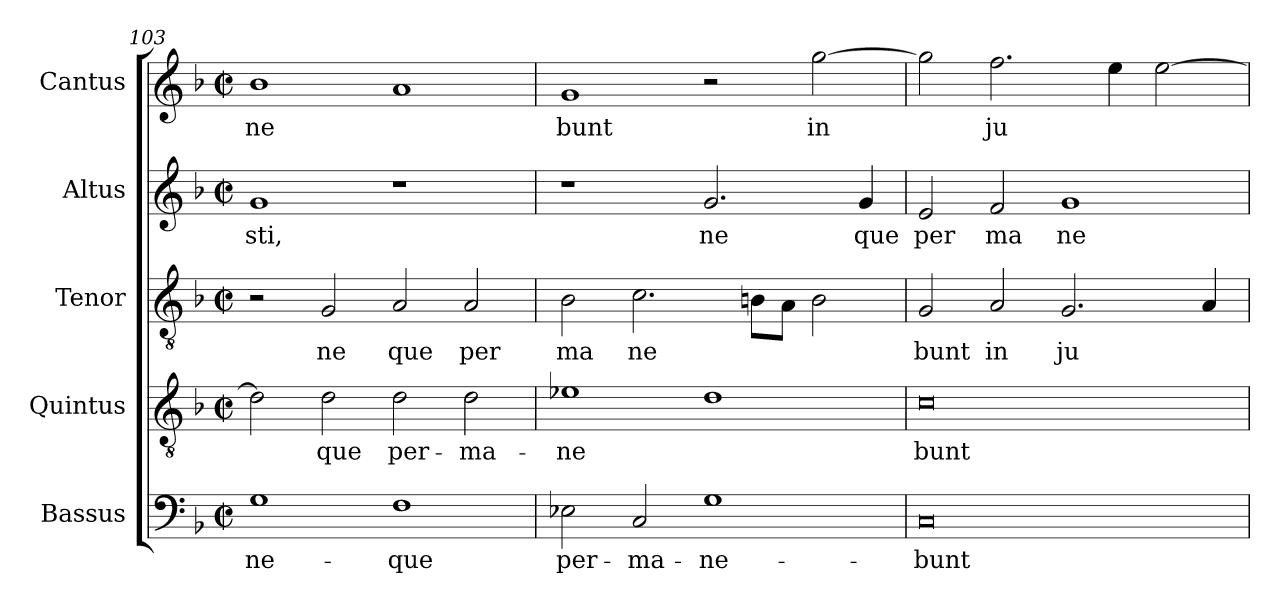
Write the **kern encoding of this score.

**kern	**text	**kern	**text	**kern	**text	**kern	**text	**kern	**text
*part5	*part5	*part4	*part4	*part3	*part3	*part2	*part2	*part1	*part1
*staff5	*staff5	*staff4	*staff4	*staff3	*staff3	*staff2	*staff2	*staff1	*staff1
*I"Bassus	*	*I"Quintus	*	*I"Tenor	*	*I"Altus	*	*I"Cantus	*
*clefF4	*	*clefGv2	*	*clefGv2	*	*clefG2	*	*clefG2	*
*k[b-]	*	*k[b-]	*	*k[b-]	*	*k[b-]	*	*k[b-]	*
*F:	*	*F:	*	*F:	*	*F:	*	*F:	*
*M2/2	*	*M2/2	*	*M2/2	*	*M2/2	*	*M2/2	*
*met(c|)	*	*met(c|)	*	*met(c|)	*	*met(c|)	*	*met(c|)	*
=103	=103	=103	=103	=103	=103	=103	=103	=103	=103
!	!LO:LY:b:cj	!	!LO:LY:b	!	!	!	!LO:LY:b	!	!LO:LY:b:cj
1G	ne-	2d\]	--	2r	.	1g	sti,	1b-	ne
!	!	!	!LO:LY:b	!	!LO:LY:b	!	!	!	!
.	.	2d\	-que	2G/	ne	.	.	.	.
!	!LO:LY:b:cj	!	!LO:LY:b	!	!LO:LY:b	!	!	!	!LO:LY:b:cj
1F	-que	2d\	per-	2A/	que	1r	.	1a	.
!	!	!	!LO:LY:b	!	!LO:LY:b	!	!	!	!
.	.	2d\	-ma-	2A/	per	.	.	.	.
=104	=104	=104	=104	=104	=104	=104	=104	=104	=104
!	!LO:LY:b:cj	!	!LO:LY:b	!	!LO:LY:b	!	!	!	!LO:LY:b:cj
2E-X\	per-	1e-	-ne-	2B-\	ma	1r	.	1g	bunt
!	!LO:LY:b:cj	!	!	!	!LO:LY:b	!	!	!	!
2C/	-ma-	.	.	2.c\	ne	.	.	.	.
!	!LO:LY:b:cj	!	!LO:LY:b	!	!	!	!LO:LY:b	!	!
1G	-ne-	1d	--	.	.	2.g/	ne	2r	.
!	!	!	!	!	!LO:LY:b	!	!	!	!
.	.	.	.	8B\L	.	.	.	.	.
!	!	!	!	!	!LO:LY:b	!	!	!	!
.	.	.	.	8A\J	.	.	.	.	.
!	!	!	!	!	!LO:LY:b	!	!	!	!LO:LY:b:cj
.	.	.	.	2B\	.	.	.	[>2gg\	in
!	!	!	!	!	!	!	!LO:LY:b	!	!
.	.	.	.	.	.	4g/	que	.	.
=105	=105	=105	=105	=105	=105	=105	=105	=105	=105
!	!LO:LY:b:cj	!	!LO:LY:b	!	!LO:LY:b	!	!LO:LY:b	!	!LO:LY:b:cj
0C	-bunt	0c	-bunt	2G/	bunt	2e/	per	2gg\]	.
!	!	!	!	!	!LO:LY:b	!	!LO:LY:b	!	!LO:LY:b:cj
.	.	.	.	2A/	in	2f/	ma	2.ff\	ju
!	!	!	!	!	!LO:LY:b	!	!LO:LY:b	!	!
.	.	.	.	2.G/	ju	1g	ne	.	.
!	!	!	!	!	!	!	!	!	!LO:LY:b:cj
.	.	.	.	.	.	.	.	4ee\	.
!	!	!	!	!	!	!	!	!	!LO:LY:b:cj
.	.	.	.	.	.	.	.	[>2ee\	.
!	!	!	!	!	!LO:LY:b	!	!	!	!
.	.	.	.	4A/	.	.	.	.	.
=	=	=	=	=	=	=	=	=	=
*-	*-	*-	*-	*-	*-	*-	*-	*-	*-
